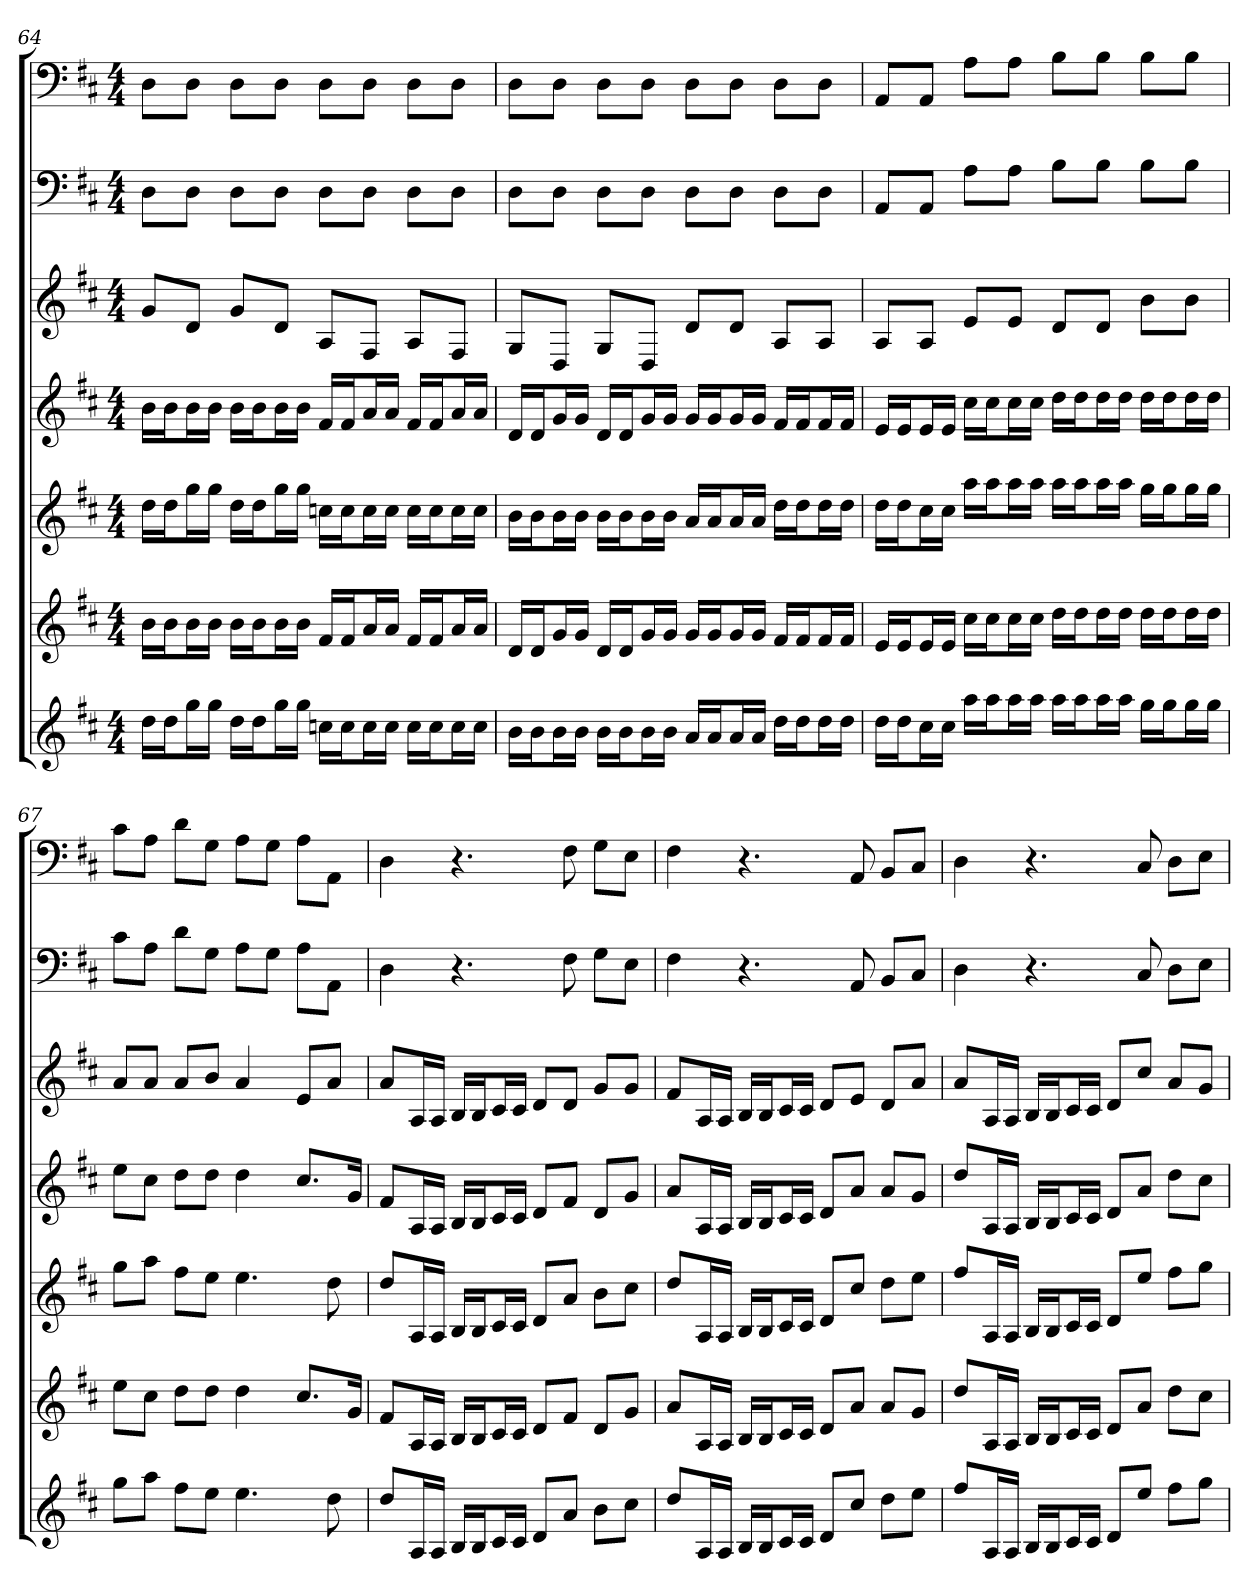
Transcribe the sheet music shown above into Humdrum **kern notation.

**kern	**kern	**kern	**kern	**kern	**kern	**kern
*part7	*part6	*part5	*part4	*part3	*part2	*part1
*staff7	*staff6	*staff5	*staff4	*staff3	*staff2	*staff1
*k[f#c#]	*k[f#c#]	*k[f#c#]	*k[f#c#]	*k[f#c#]	*k[f#c#]	*k[f#c#]
*D:	*D:	*D:	*D:	*D:	*D:	*D:
*M4/4	*M4/4	*M4/4	*M4/4	*M4/4	*M4/4	*M4/4
=64	=64	=64	=64	=64	=64	=64
16ddLL	16bLL	16ddLL	16bLL	8gL	8DL	8DL
16ddJ	16bJ	16ddJ	16bJ	.	.	.
16ggL	16bL	16ggL	16bL	8dJ	8DJ	8DJ
16ggJJ	16bJJ	16ggJJ	16bJJ	.	.	.
16ddLL	16bLL	16ddLL	16bLL	8gL	8DL	8DL
16ddJ	16bJ	16ddJ	16bJ	.	.	.
16ggL	16bL	16ggL	16bL	8dJ	8DJ	8DJ
16ggJJ	16bJJ	16ggJJ	16bJJ	.	.	.
16ccnLL	16f#LL	16ccnLL	16f#LL	8AL	8DL	8DL
16ccJ	16f#J	16ccJ	16f#J	.	.	.
16ccL	16aL	16ccL	16aL	8F#J	8DJ	8DJ
16ccJJ	16aJJ	16ccJJ	16aJJ	.	.	.
16ccLL	16f#LL	16ccLL	16f#LL	8AL	8DL	8DL
16ccJ	16f#J	16ccJ	16f#J	.	.	.
16ccL	16aL	16ccL	16aL	8F#J	8DJ	8DJ
16ccJJ	16aJJ	16ccJJ	16aJJ	.	.	.
=65	=65	=65	=65	=65	=65	=65
16bLL	16dLL	16bLL	16dLL	8GL	8DL	8DL
16bJ	16dJ	16bJ	16dJ	.	.	.
16bL	16gL	16bL	16gL	8DJ	8DJ	8DJ
16bJJ	16gJJ	16bJJ	16gJJ	.	.	.
16bLL	16dLL	16bLL	16dLL	8GL	8DL	8DL
16bJ	16dJ	16bJ	16dJ	.	.	.
16bL	16gL	16bL	16gL	8DJ	8DJ	8DJ
16bJJ	16gJJ	16bJJ	16gJJ	.	.	.
16aLL	16gLL	16aLL	16gLL	8dL	8DL	8DL
16aJ	16gJ	16aJ	16gJ	.	.	.
16aL	16gL	16aL	16gL	8dJ	8DJ	8DJ
16aJJ	16gJJ	16aJJ	16gJJ	.	.	.
16ddLL	16f#LL	16ddLL	16f#LL	8AL	8DL	8DL
16ddJ	16f#J	16ddJ	16f#J	.	.	.
16ddL	16f#L	16ddL	16f#L	8AJ	8DJ	8DJ
16ddJJ	16f#JJ	16ddJJ	16f#JJ	.	.	.
=66	=66	=66	=66	=66	=66	=66
16ddLL	16eLL	16ddLL	16eLL	8AL	8AAL	8AAL
16ddJ	16eJ	16ddJ	16eJ	.	.	.
16cc#L	16eL	16cc#L	16eL	8AJ	8AAJ	8AAJ
16cc#JJ	16eJJ	16cc#JJ	16eJJ	.	.	.
16aaLL	16cc#LL	16aaLL	16cc#LL	8eL	8AL	8AL
16aaJ	16cc#J	16aaJ	16cc#J	.	.	.
16aaL	16cc#L	16aaL	16cc#L	8eJ	8AJ	8AJ
16aaJJ	16cc#JJ	16aaJJ	16cc#JJ	.	.	.
16aaLL	16ddLL	16aaLL	16ddLL	8dL	8BL	8BL
16aaJ	16ddJ	16aaJ	16ddJ	.	.	.
16aaL	16ddL	16aaL	16ddL	8dJ	8BJ	8BJ
16aaJJ	16ddJJ	16aaJJ	16ddJJ	.	.	.
16ggLL	16ddLL	16ggLL	16ddLL	8bL	8BL	8BL
16ggJ	16ddJ	16ggJ	16ddJ	.	.	.
16ggL	16ddL	16ggL	16ddL	8bJ	8BJ	8BJ
16ggJJ	16ddJJ	16ggJJ	16ddJJ	.	.	.
=67	=67	=67	=67	=67	=67	=67
8ggL	8eeL	8ggL	8eeL	8aL	8c#L	8c#L
8aaJ	8cc#J	8aaJ	8cc#J	8aJ	8AJ	8AJ
8ff#L	8ddL	8ff#L	8ddL	8aL	8dL	8dL
8eeJ	8ddJ	8eeJ	8ddJ	8bJ	8GJ	8GJ
4.ee	4dd	4.ee	4dd	4a	8AL	8AL
.	.	.	.	.	8GJ	8GJ
.	8.cc#L	.	8.cc#L	8eL	8AL	8AL
8dd	.	8dd	.	8aJ	8AAJ	8AAJ
.	16gJk	.	16gJk	.	.	.
=68	=68	=68	=68	=68	=68	=68
8ddL	8f#L	8ddL	8f#L	8aL	4D	4D
16AL	16AL	16AL	16AL	16AL	.	.
16AJJ	16AJJ	16AJJ	16AJJ	16AJJ	.	.
16BLL	16BLL	16BLL	16BLL	16BLL	4.r	4.r
16BJ	16BJ	16BJ	16BJ	16BJ	.	.
16c#L	16c#L	16c#L	16c#L	16c#L	.	.
16c#JJ	16c#JJ	16c#JJ	16c#JJ	16c#JJ	.	.
8dL	8dL	8dL	8dL	8dL	.	.
8aJ	8f#J	8aJ	8f#J	8dJ	8F#	8F#
8bL	8dL	8bL	8dL	8gL	8GL	8GL
8cc#J	8gJ	8cc#J	8gJ	8gJ	8EJ	8EJ
=69	=69	=69	=69	=69	=69	=69
8ddL	8aL	8ddL	8aL	8f#L	4F#	4F#
16AL	16AL	16AL	16AL	16AL	.	.
16AJJ	16AJJ	16AJJ	16AJJ	16AJJ	.	.
16BLL	16BLL	16BLL	16BLL	16BLL	4.r	4.r
16BJ	16BJ	16BJ	16BJ	16BJ	.	.
16c#L	16c#L	16c#L	16c#L	16c#L	.	.
16c#JJ	16c#JJ	16c#JJ	16c#JJ	16c#JJ	.	.
8dL	8dL	8dL	8dL	8dL	.	.
8cc#J	8aJ	8cc#J	8aJ	8eJ	8AA	8AA
8ddL	8aL	8ddL	8aL	8dL	8BBL	8BBL
8eeJ	8gJ	8eeJ	8gJ	8aJ	8C#J	8C#J
=70	=70	=70	=70	=70	=70	=70
8ff#L	8ddL	8ff#L	8ddL	8aL	4D	4D
16AL	16AL	16AL	16AL	16AL	.	.
16AJJ	16AJJ	16AJJ	16AJJ	16AJJ	.	.
16BLL	16BLL	16BLL	16BLL	16BLL	4.r	4.r
16BJ	16BJ	16BJ	16BJ	16BJ	.	.
16c#L	16c#L	16c#L	16c#L	16c#L	.	.
16c#JJ	16c#JJ	16c#JJ	16c#JJ	16c#JJ	.	.
8dL	8dL	8dL	8dL	8dL	.	.
8eeJ	8aJ	8eeJ	8aJ	8cc#J	8C#	8C#
8ff#L	8ddL	8ff#L	8ddL	8aL	8DL	8DL
8ggJ	8cc#J	8ggJ	8cc#J	8gJ	8EJ	8EJ
=	=	=	=	=	=	=
*-	*-	*-	*-	*-	*-	*-
